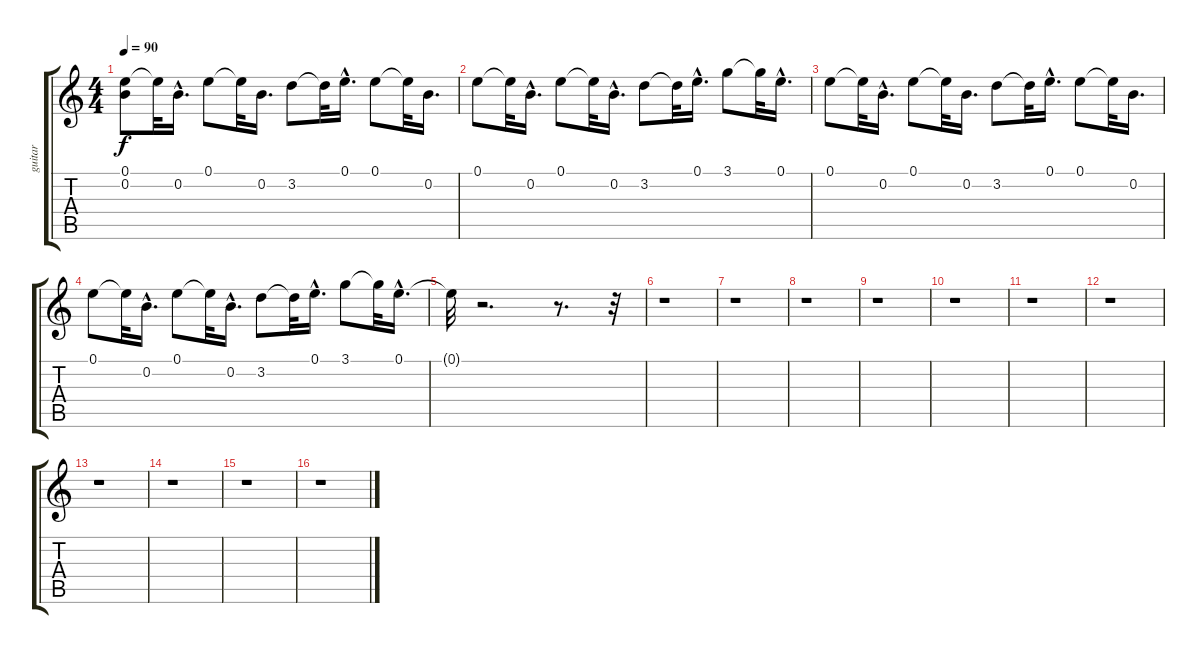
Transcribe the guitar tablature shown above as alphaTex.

\track ("guitar" "guitar") {instrument overdrivenguitar}
\staff {score tabs}
\tuning (E4 B3 G3 D3 A2 E2) {hide}
\ts (4 4)
\tempo 90
\clef g2
\ks c
(0.1 0.2).8{dy f} 0.1{t}.32 0.2{hac}.16{d} 0.1.8 0.1{t}.32 0.2.16{d} 3.2.8 3.2{t}.32 0.1{hac}.16{d} 0.1.8 0.1{t}.32 0.2.16{d} |
0.1.8 0.1{t}.32 0.2{hac}.16{d} 0.1.8 0.1{t}.32 0.2{hac}.16{d} 3.2.8 3.2{t}.32 0.1{hac}.16{d} 3.1.8 3.1{t}.32 0.1{hac}.16{d} |
0.1.8 0.1{t}.32 0.2{hac}.16{d} 0.1.8 0.1{t}.32 0.2.16{d} 3.2.8 3.2{t}.32 0.1{hac}.16{d} 0.1.8 0.1{t}.32 0.2.16{d} |
0.1.8 0.1{t}.32 0.2{hac}.16{d} 0.1.8 0.1{t}.32 0.2{hac}.16{d} 3.2.8 3.2{t}.32 0.1{hac}.16{d} 3.1.8 3.1{t}.32 0.1{hac}.16{d} |
0.1{t}.32 r.2{d} r.8{d} r.32 |
r.1 |
r.1 |
r.1 |
r.1 |
r.1 |
r.1 |
r.1 |
r.1 |
r.1 |
r.1 |
r.1
